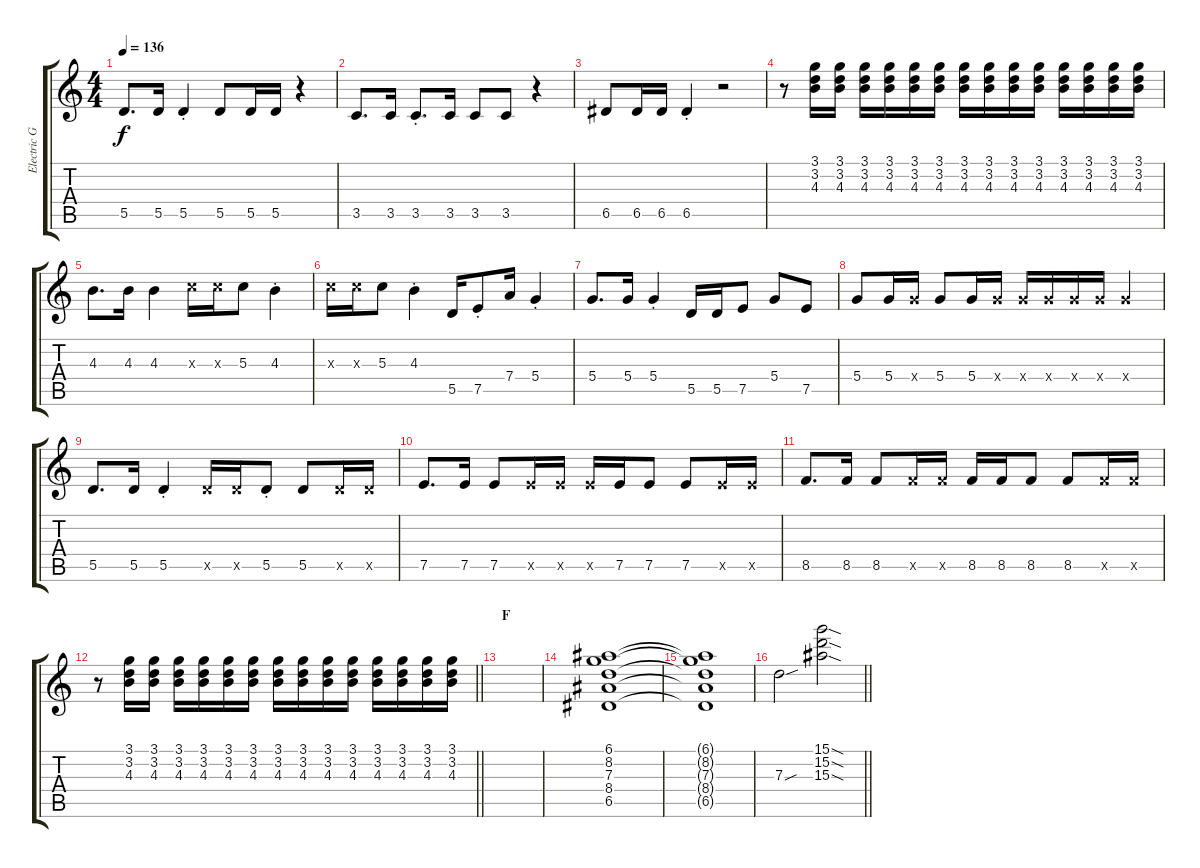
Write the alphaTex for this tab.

\track ("Electric Guitar II" "Electric G") {instrument distortionguitar}
\staff {score tabs}
\tuning (E4 B3 G3 D3 A2 E2) {hide}
\ts (4 4)
\tempo 136
\clef g2
\ks c
5.5.8{d dy f} 5.5.16 5.5{st}.4 5.5.8 5.5.16 5.5.16 r.4 |
3.5.8{d} 3.5.16 3.5{st}.8{d} 3.5.16 3.5.8 3.5.8 r.4 |
6.5.8 6.5.16 6.5.16 6.5{st}.4 r.2 |
r.8{volume 8} (3.1 3.2 4.3).16{volume 10} (3.1 3.2 4.3).16 (3.1 3.2 4.3).16 (3.1 3.2 4.3).16 (3.1 3.2 4.3).16 (3.1 3.2 4.3).16 (3.1 3.2 4.3).16 (3.1 3.2 4.3).16 (3.1 3.2 4.3).16 (3.1 3.2 4.3).16 (3.1 3.2 4.3).16 (3.1 3.2 4.3).16 (3.1 3.2 4.3).16 (3.1 3.2 4.3).16 |
4.3.8{d} 4.3.16 4.3.4 5.3{x}.16 5.3{x}.16 5.3.8 4.3{st}.4 |
5.3{x}.16 5.3{x}.16 5.3.8 4.3{st}.4 5.5.16 7.5{st}.8 7.4.16 5.4{st}.4 |
5.4.8{d} 5.4.16 5.4{st}.4 5.5.16 5.5.16 7.5.8 5.4.8 7.5.8 |
5.4.8 5.4.16 5.4{x}.16 5.4.8 5.4.16 5.4{x}.16 5.4{x}.16 5.4{x}.16 5.4{x}.16 5.4{x}.16 5.4{x}.4 |
5.5.8{d} 5.5.16 5.5{st}.4 5.5{x}.16 5.5{x}.16 5.5{st}.8 5.5.8 5.5{x}.16 5.5{x}.16 |
7.5.8{d} 7.5.16 7.5.8 7.5{x}.16 7.5{x}.16 7.5{x}.16 7.5.16 7.5.8 7.5.8 7.5{x}.16 7.5{x}.16 |
8.5.8{d} 8.5.16 8.5.8 8.5{x}.16 8.5{x}.16 8.5.16 8.5.16 8.5.8 8.5.8 8.5{x}.16 8.5{x}.16 |
\barLineRight lightlight
r.8{volume 8} (3.1 3.2 4.3).16{volume 10} (3.1 3.2 4.3).16 (3.1 3.2 4.3).16 (3.1 3.2 4.3).16 (3.1 3.2 4.3).16 (3.1 3.2 4.3).16 (3.1 3.2 4.3).16 (3.1 3.2 4.3).16 (3.1 3.2 4.3).16 (3.1 3.2 4.3).16 (3.1 3.2 4.3).16 (3.1 3.2 4.3).16 (3.1 3.2 4.3).16 (3.1 3.2 4.3).16 |
\section ("" "F")
|
(6.1 8.2 7.3 8.4 6.5).1 |
(6.1{t} 8.2{t} 7.3{t} 8.4{t} 6.5{t}).1 |
\barLineRight lightlight
7.3{sou}.2 (15.1{sod} 15.2{sod} 15.3{sod}).2
